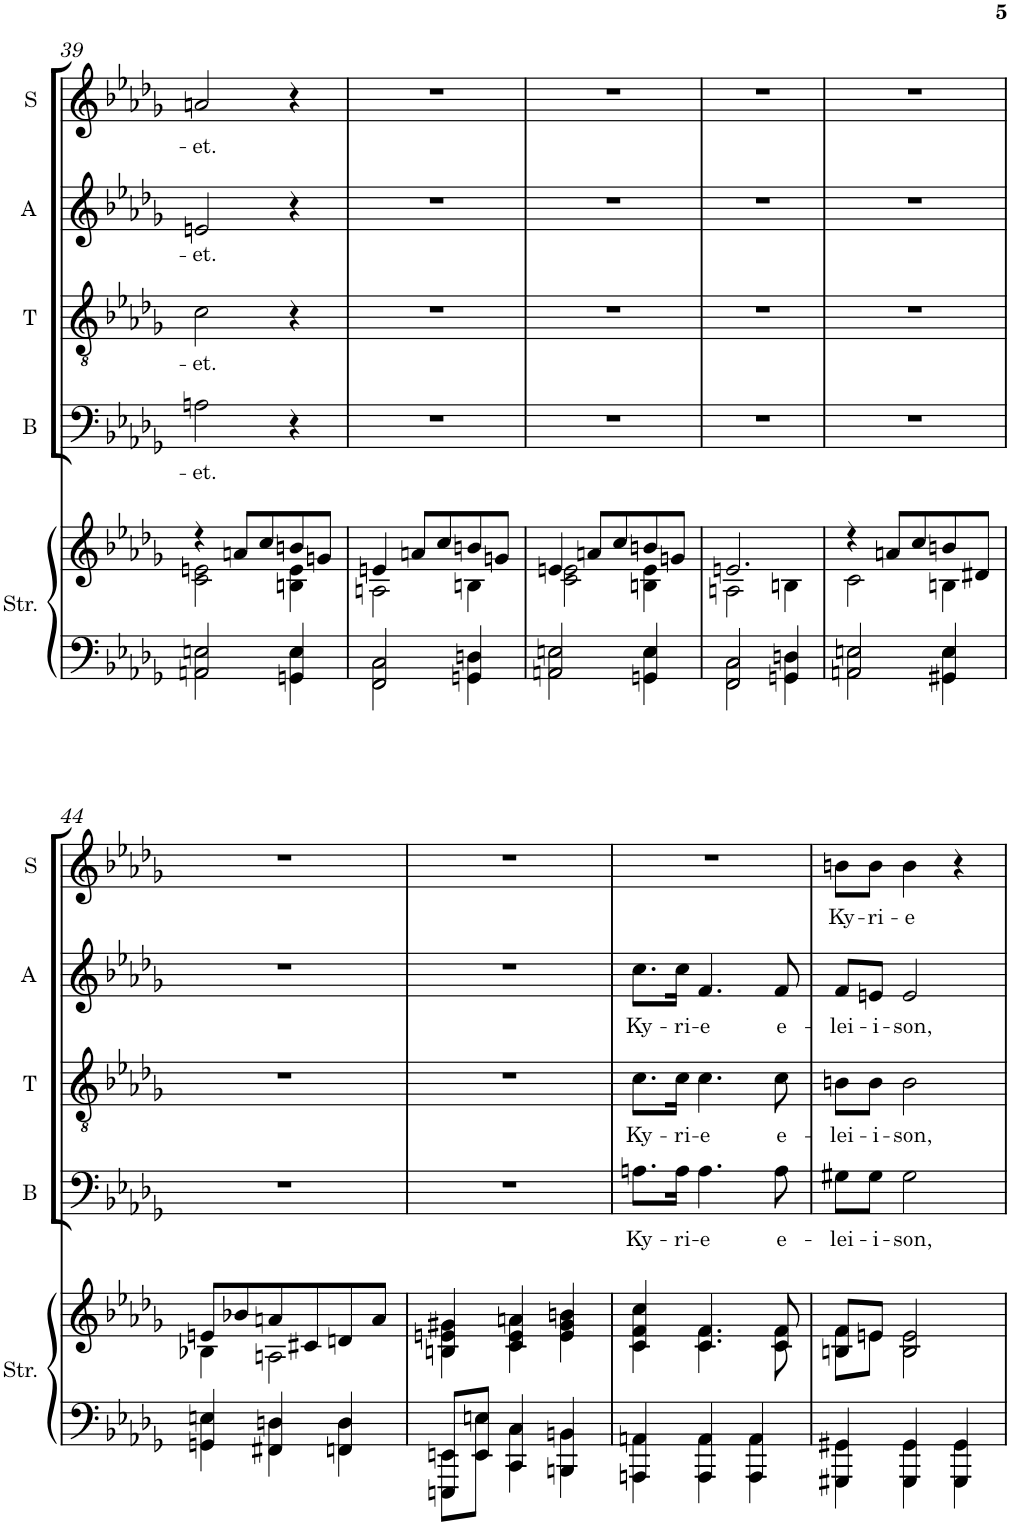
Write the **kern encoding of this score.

**kern	**kern	**kern	**text	**kern	**text	**kern	**text	**kern	**text
*part5	*part5	*part4	*part4	*part3	*part3	*part2	*part2	*part1	*part1
*staff6	*staff5	*staff4	*staff4	*staff3	*staff3	*staff2	*staff2	*staff1	*staff1
*I"Strings	*	*I"Bass	*	*I"Tenor	*	*I"Alto	*	*I"Soprano	*
*I'Str.	*	*I'B	*	*I'T	*	*I'A	*	*I'S	*
!!LO:PB:g=z
*clefF4	*clefG2	*clefF4	*	*clefGv2	*	*clefG2	*	*clefG2	*
*k[b-e-a-d-g-]	*k[b-e-a-d-g-]	*k[b-e-a-d-g-]	*	*k[b-e-a-d-g-]	*	*k[b-e-a-d-g-]	*	*k[b-e-a-d-g-]	*
*D-:	*D-:	*D-:	*	*D-:	*	*D-:	*	*D-:	*
*M3/4	*M3/4	*M3/4	*	*M3/4	*	*M3/4	*	*M3/4	*
=39	=39	=39	=39	=39	=39	=39	=39	=39	=39
*^	*^	*	*	*	*	*	*	*	*
!	!	!	!	!	!LO:LY:b	!	!LO:LY:b	!	!LO:LY:b	!	!LO:LY:b
2AAn/ 2En/	2AA\ 2E\	4r	2c\ 2en\	2An\	-et.	2c\	-et.	2en/	-et.	2an/	-et.
.	.	8an/L	.	.	.	.	.	.	.	.	.
.	.	8cc/	.	.	.	.	.	.	.	.	.
4GGn/ 4E/	4GG\ 4E\	8bn/	4Bn\ 4e\	4r	.	4r	.	4r	.	4r	.
.	.	8gn/J	.	.	.	.	.	.	.	.	.
=40	=40	=40	=40	=40	=40	=40	=40	=40	=40	=40	=40
2FF/ 2C/	2FF\ 2C\	4en/	2An\	2.r	.	2.r	.	2.r	.	2.r	.
.	.	8an/L	.	.	.	.	.	.	.	.	.
.	.	8cc/	.	.	.	.	.	.	.	.	.
4GGn/ 4Dn/	4GG\ 4D\	8bn/	4Bn\	.	.	.	.	.	.	.	.
.	.	8gn/J	.	.	.	.	.	.	.	.	.
=41	=41	=41	=41	=41	=41	=41	=41	=41	=41	=41	=41
2AAn/ 2En/	2AA\ 2E\	4en/	2c\ 2e\	2.r	.	2.r	.	2.r	.	2.r	.
.	.	8an/L	.	.	.	.	.	.	.	.	.
.	.	8cc/	.	.	.	.	.	.	.	.	.
4GGn/ 4E/	4GG\ 4E\	8bn/	4Bn\ 4e\	.	.	.	.	.	.	.	.
.	.	8gn/J	.	.	.	.	.	.	.	.	.
=42	=42	=42	=42	=42	=42	=42	=42	=42	=42	=42	=42
2FF/ 2C/	2FF\ 2C\	2.en/	2An\	2.r	.	2.r	.	2.r	.	2.r	.
4GGn/ 4Dn/	4GG\ 4D\	.	4Bn\	.	.	.	.	.	.	.	.
=43	=43	=43	=43	=43	=43	=43	=43	=43	=43	=43	=43
2AAn/ 2En/	2AA\ 2E\	4r	2c\	2.r	.	2.r	.	2.r	.	2.r	.
.	.	8an/L	.	.	.	.	.	.	.	.	.
.	.	8cc/	.	.	.	.	.	.	.	.	.
4GG#X/ 4E/	4GG#\ 4E\	8bn/	4Bn\	.	.	.	.	.	.	.	.
.	.	8d#X/J	.	.	.	.	.	.	.	.	.
!!LO:LB:g=z
=44	=44	=44	=44	=44	=44	=44	=44	=44	=44	=44	=44
4GGn/ 4En/	4GG\ 4E\	8en/L	4B-X\	2.r	.	2.r	.	2.r	.	2.r	.
.	.	8b-X/	.	.	.	.	.	.	.	.	.
4FF#X/ 4Dn/	4FF#\ 4D\	8an/	2An\	.	.	.	.	.	.	.	.
.	.	8c#X/	.	.	.	.	.	.	.	.	.
4FFn/ 4D/	4FF\ 4D\	8dn/	.	.	.	.	.	.	.	.	.
.	.	8a/J	.	.	.	.	.	.	.	.	.
=45	=45	=45	=45	=45	=45	=45	=45	=45	=45	=45	=45
8EEEn/ 8EEn/L	8EEE\ 8EE\L	4Bn/ 4en/ 4g#X/	4B\ 4e\ 4g#\	2.r	.	2.r	.	2.r	.	2.r	.
8EE/ 8En/J	8EE\ 8E\J	.	.	.	.	.	.	.	.	.	.
4CC/ 4C/	4CC\ 4C\	4c/ 4e/ 4an/	4c\ 4e\ 4a\	.	.	.	.	.	.	.	.
4BBBn/ 4BBn/	4BBB\ 4BB\	4e/ 4g#/ 4bn/	4e\ 4g#\ 4b\	.	.	.	.	.	.	.	.
=46	=46	=46	=46	=46	=46	=46	=46	=46	=46	=46	=46
!	!	!	!	!	!LO:LY:b	!	!LO:LY:b	!	!LO:LY:b	!	!
4AAAn/ 4AAn/	4AAA\ 4AA\	4c/ 4f/ 4cc/	4c\ 4f\ 4cc\	8.An\L	Ky-	8.c\L	Ky-	8.cc\L	Ky-	2.r	.
!	!	!	!	!	!LO:LY:b	!	!LO:LY:b	!	!LO:LY:b	!	!
.	.	.	.	16A\Jk	-ri-	16c\Jk	-ri-	16cc\Jk	-ri-	.	.
!	!	!	!	!	!LO:LY:b	!	!LO:LY:b	!	!LO:LY:b	!	!
4AAA/ 4AA/	4AAA\ 4AA\	4.c/ 4.f/	4.c\ 4.f\	4.A\	-e	4.c\	-e	4.f/	-e	.	.
4AAA/ 4AA/	4AAA\ 4AA\	.	.	.	.	.	.	.	.	.	.
!	!	!	!	!	!LO:LY:b	!	!LO:LY:b	!	!LO:LY:b	!	!
.	.	8c/ 8f/	8c\ 8f\	8A\	e-	8c\	e-	8f/	e-	.	.
=47	=47	=47	=47	=47	=47	=47	=47	=47	=47	=47	=47
!	!	!	!	!	!LO:LY:b	!	!LO:LY:b	!	!LO:LY:b	!	!LO:LY:b
4GGG#X/ 4GG#X/	4GGG#\ 4GG#\	8Bn/ 8f/L	8B\ 8f\L	8G#X\L	-lei-	8Bn\L	-lei-	8f/L	-lei-	8bn\L	Ky-
!	!	!	!	!	!LO:LY:b	!	!LO:LY:b	!	!LO:LY:b	!	!LO:LY:b
.	.	8en/J	8e\J	8G#\J	-i-	8B\J	-i-	8en/J	-i-	8b\J	-ri-
!	!	!	!	!	!LO:LY:b	!	!LO:LY:b	!	!LO:LY:b	!	!LO:LY:b
4GGG#/ 4GG#/	4GGG#\ 4GG#\	2B/ 2e/	2B\ 2e\	2G#\	-son,	2B\	-son,	2e/	-son,	4b\	-e
4GGG#/ 4GG#/	4GGG#\ 4GG#\	.	.	.	.	.	.	.	.	4r	.
*v	*v	*	*	*	*	*	*	*	*	*	*
*	*v	*v	*	*	*	*	*	*	*	*
=	=	=	=	=	=	=	=	=	=
*-	*-	*-	*-	*-	*-	*-	*-	*-	*-
